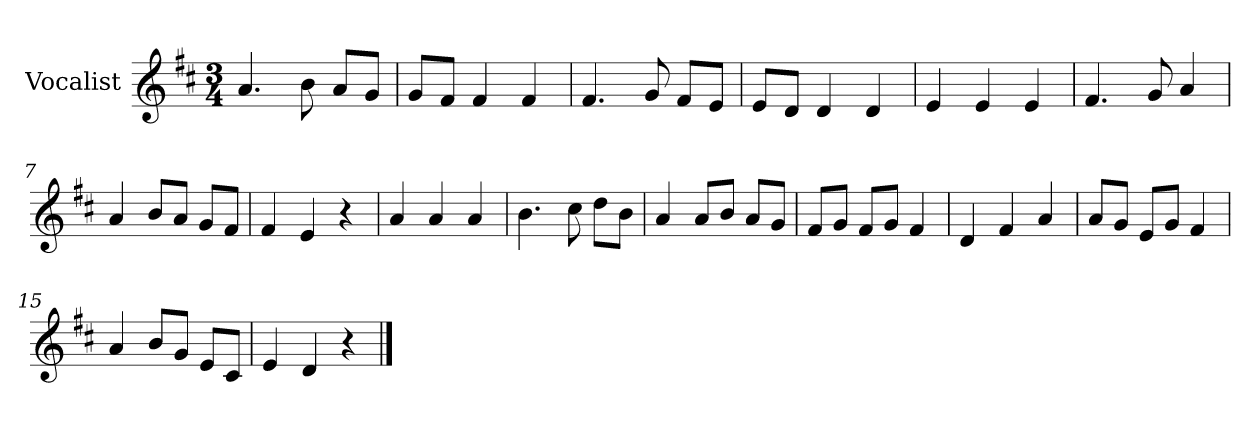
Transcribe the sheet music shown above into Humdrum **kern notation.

**kern
*part1
*staff1
*I"Vocalist
*k[f#c#]
*D:
*M3/4
=1
4.a
8b
8aL
8gJ
=2
8gL
8f#J
4f#
4f#
=3
4.f#
8g
8f#L
8eJ
=4
8eL
8dJ
4d
4d
=5
4e
4e
4e
=6
4.f#
8g
4a
=7
4a
8bL
8aJ
8gL
8f#J
=8
4f#
4e
4r
=9
4a
4a
4a
=10
4.b
8cc#
8ddL
8bJ
=11
4a
8aL
8bJ
8aL
8gJ
=12
8f#L
8gJ
8f#L
8gJ
4f#
=13
4d
4f#
4a
=14
8aL
8gJ
8eL
8gJ
4f#
=15
4a
8bL
8gJ
8eL
8c#J
=16
4e
4d
4r
==
*-
